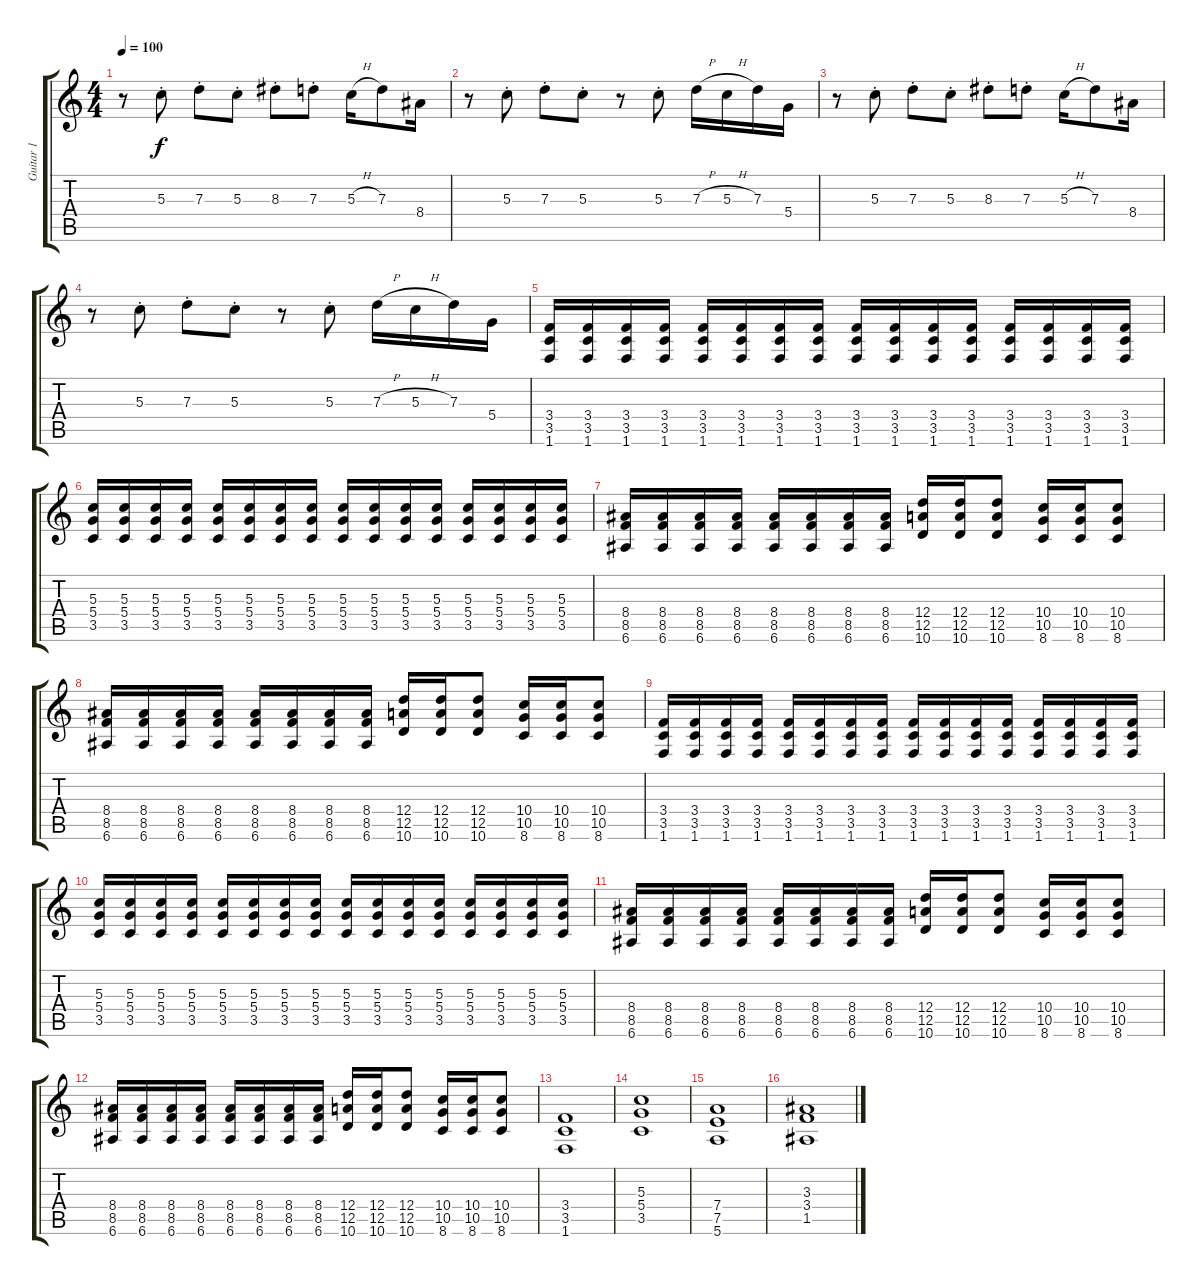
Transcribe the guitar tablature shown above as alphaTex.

\track ("Guitar 1" "Guitar 1") {instrument distortionguitar}
\staff {score tabs}
\tuning (E4 B3 G3 D3 A2 E2) {hide}
\ts (4 4)
\tempo 100
\clef g2
\ks c
r.8{dy f} 5.3{st}.8 7.3{st}.8 5.3{st}.8 8.3{st}.8 7.3{st}.8 5.3{h}.16 7.3.8 8.4.16 |
r.8 5.3{st}.8 7.3{st}.8 5.3{st}.8 r.8 5.3{st}.8 7.3{h}.16 5.3{h}.16 7.3.16 5.4.16 |
r.8 5.3{st}.8 7.3{st}.8 5.3{st}.8 8.3{st}.8 7.3{st}.8 5.3{h}.16 7.3.8 8.4.16 |
r.8 5.3{st}.8 7.3{st}.8 5.3{st}.8 r.8 5.3{st}.8 7.3{h}.16 5.3{h}.16 7.3.16 5.4.16 |
(3.4 3.5 1.6).16 (3.4 3.5 1.6).16 (3.4 3.5 1.6).16 (3.4 3.5 1.6).16 (3.4 3.5 1.6).16 (3.4 3.5 1.6).16 (3.4 3.5 1.6).16 (3.4 3.5 1.6).16 (3.4 3.5 1.6).16 (3.4 3.5 1.6).16 (3.4 3.5 1.6).16 (3.4 3.5 1.6).16 (3.4 3.5 1.6).16 (3.4 3.5 1.6).16 (3.4 3.5 1.6).16 (3.4 3.5 1.6).16 |
(5.3 5.4 3.5).16 (5.3 5.4 3.5).16 (5.3 5.4 3.5).16 (5.3 5.4 3.5).16 (5.3 5.4 3.5).16 (5.3 5.4 3.5).16 (5.3 5.4 3.5).16 (5.3 5.4 3.5).16 (5.3 5.4 3.5).16 (5.3 5.4 3.5).16 (5.3 5.4 3.5).16 (5.3 5.4 3.5).16 (5.3 5.4 3.5).16 (5.3 5.4 3.5).16 (5.3 5.4 3.5).16 (5.3 5.4 3.5).16 |
(8.4 8.5 6.6).16 (8.4 8.5 6.6).16 (8.4 8.5 6.6).16 (8.4 8.5 6.6).16 (8.4 8.5 6.6).16 (8.4 8.5 6.6).16 (8.4 8.5 6.6).16 (8.4 8.5 6.6).16 (12.4 12.5 10.6).16 (12.4 12.5 10.6).16 (12.4 12.5 10.6).8 (10.4 10.5 8.6).16 (10.4 10.5 8.6).16 (10.4 10.5 8.6).8 |
(8.4 8.5 6.6).16 (8.4 8.5 6.6).16 (8.4 8.5 6.6).16 (8.4 8.5 6.6).16 (8.4 8.5 6.6).16 (8.4 8.5 6.6).16 (8.4 8.5 6.6).16 (8.4 8.5 6.6).16 (12.4 12.5 10.6).16 (12.4 12.5 10.6).16 (12.4 12.5 10.6).8 (10.4 10.5 8.6).16 (10.4 10.5 8.6).16 (10.4 10.5 8.6).8 |
(3.4 3.5 1.6).16 (3.4 3.5 1.6).16 (3.4 3.5 1.6).16 (3.4 3.5 1.6).16 (3.4 3.5 1.6).16 (3.4 3.5 1.6).16 (3.4 3.5 1.6).16 (3.4 3.5 1.6).16 (3.4 3.5 1.6).16 (3.4 3.5 1.6).16 (3.4 3.5 1.6).16 (3.4 3.5 1.6).16 (3.4 3.5 1.6).16 (3.4 3.5 1.6).16 (3.4 3.5 1.6).16 (3.4 3.5 1.6).16 |
(5.3 5.4 3.5).16 (5.3 5.4 3.5).16 (5.3 5.4 3.5).16 (5.3 5.4 3.5).16 (5.3 5.4 3.5).16 (5.3 5.4 3.5).16 (5.3 5.4 3.5).16 (5.3 5.4 3.5).16 (5.3 5.4 3.5).16 (5.3 5.4 3.5).16 (5.3 5.4 3.5).16 (5.3 5.4 3.5).16 (5.3 5.4 3.5).16 (5.3 5.4 3.5).16 (5.3 5.4 3.5).16 (5.3 5.4 3.5).16 |
(8.4 8.5 6.6).16 (8.4 8.5 6.6).16 (8.4 8.5 6.6).16 (8.4 8.5 6.6).16 (8.4 8.5 6.6).16 (8.4 8.5 6.6).16 (8.4 8.5 6.6).16 (8.4 8.5 6.6).16 (12.4 12.5 10.6).16 (12.4 12.5 10.6).16 (12.4 12.5 10.6).8 (10.4 10.5 8.6).16 (10.4 10.5 8.6).16 (10.4 10.5 8.6).8 |
(8.4 8.5 6.6).16 (8.4 8.5 6.6).16 (8.4 8.5 6.6).16 (8.4 8.5 6.6).16 (8.4 8.5 6.6).16 (8.4 8.5 6.6).16 (8.4 8.5 6.6).16 (8.4 8.5 6.6).16 (12.4 12.5 10.6).16 (12.4 12.5 10.6).16 (12.4 12.5 10.6).8 (10.4 10.5 8.6).16 (10.4 10.5 8.6).16 (10.4 10.5 8.6).8 |
(3.4 3.5 1.6).1 |
(5.3 5.4 3.5).1 |
(7.4 7.5 5.6).1 |
(3.3 3.4 1.5).1
